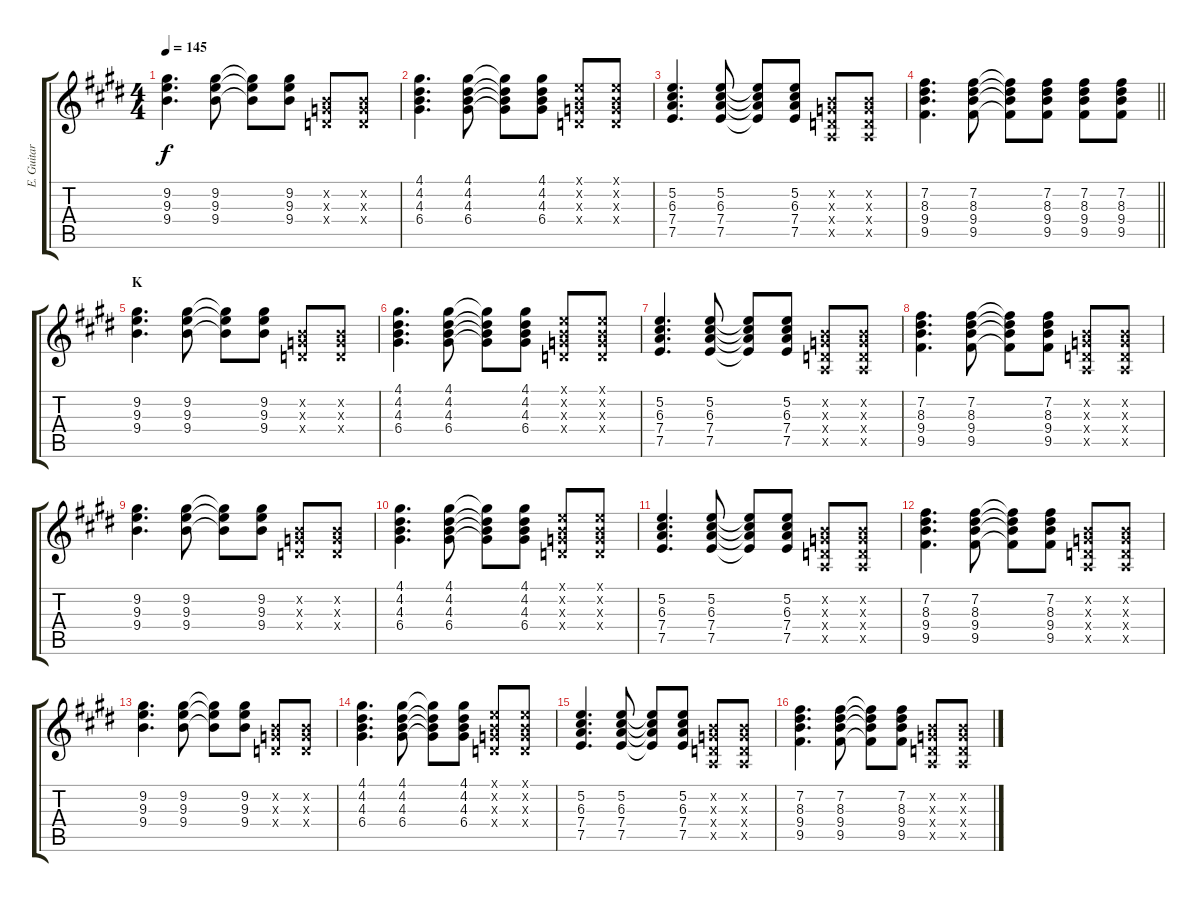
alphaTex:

\track ("E. Guitar I" "E. Guitar ") {instrument overdrivenguitar}
\staff {score tabs}
\tuning (E4 B3 G3 D3 A2 E2) {hide}
\ts (4 4)
\tempo 145
\clef g2
\ks e
(9.2 9.3 9.4).4{d dy f} (9.2 9.3 9.4).8 (9.2{t} 9.3{t} 9.4{t}).8 (9.2 9.3 9.4).8 (0.2{x} 0.3{x} 0.4{x}).8 (0.2{x} 0.3{x} 0.4{x}).8 |
(4.1 4.2 4.3 6.4).4{d} (4.1 4.2 4.3 6.4).8 (4.1{t} 4.2{t} 4.3{t} 6.4{t}).8 (4.1 4.2 4.3 6.4).8 (0.1{x} 0.2{x} 0.3{x} 0.4{x}).8 (0.1{x} 0.2{x} 0.3{x} 0.4{x}).8 |
(5.2 6.3 7.4 7.5).4{d} (5.2 6.3 7.4 7.5).8 (5.2{t} 6.3{t} 7.4{t} 7.5{t}).8 (5.2 6.3 7.4 7.5).8 (0.2{x} 0.3{x} 0.4{x} 0.5{x}).8 (0.2{x} 0.3{x} 0.4{x} 0.5{x}).8 |
\barLineRight lightlight
(7.2 8.3 9.4 9.5).4{d} (7.2 8.3 9.4 9.5).8 (7.2{t} 8.3{t} 9.4{t} 9.5{t}).8 (7.2 8.3 9.4 9.5).8 (7.2 8.3 9.4 9.5).8 (7.2 8.3 9.4 9.5).8 |
\section ("" "K")
(9.2 9.3 9.4).4{d} (9.2 9.3 9.4).8 (9.2{t} 9.3{t} 9.4{t}).8 (9.2 9.3 9.4).8 (0.2{x} 0.3{x} 0.4{x}).8 (0.2{x} 0.3{x} 0.4{x}).8 |
(4.1 4.2 4.3 6.4).4{d} (4.1 4.2 4.3 6.4).8 (4.1{t} 4.2{t} 4.3{t} 6.4{t}).8 (4.1 4.2 4.3 6.4).8 (0.1{x} 0.2{x} 0.3{x} 0.4{x}).8 (0.1{x} 0.2{x} 0.3{x} 0.4{x}).8 |
(5.2 6.3 7.4 7.5).4{d} (5.2 6.3 7.4 7.5).8 (5.2{t} 6.3{t} 7.4{t} 7.5{t}).8 (5.2 6.3 7.4 7.5).8 (0.2{x} 0.3{x} 0.4{x} 0.5{x}).8 (0.2{x} 0.3{x} 0.4{x} 0.5{x}).8 |
(7.2 8.3 9.4 9.5).4{d} (7.2 8.3 9.4 9.5).8 (7.2{t} 8.3{t} 9.4{t} 9.5{t}).8 (7.2 8.3 9.4 9.5).8 (0.2{x} 0.3{x} 0.4{x} 0.5{x}).8 (0.2{x} 0.3{x} 0.4{x} 0.5{x}).8 |
(9.2 9.3 9.4).4{d} (9.2 9.3 9.4).8 (9.2{t} 9.3{t} 9.4{t}).8 (9.2 9.3 9.4).8 (0.2{x} 0.3{x} 0.4{x}).8 (0.2{x} 0.3{x} 0.4{x}).8 |
(4.1 4.2 4.3 6.4).4{d} (4.1 4.2 4.3 6.4).8 (4.1{t} 4.2{t} 4.3{t} 6.4{t}).8 (4.1 4.2 4.3 6.4).8 (0.1{x} 0.2{x} 0.3{x} 0.4{x}).8 (0.1{x} 0.2{x} 0.3{x} 0.4{x}).8 |
(5.2 6.3 7.4 7.5).4{d} (5.2 6.3 7.4 7.5).8 (5.2{t} 6.3{t} 7.4{t} 7.5{t}).8 (5.2 6.3 7.4 7.5).8 (0.2{x} 0.3{x} 0.4{x} 0.5{x}).8 (0.2{x} 0.3{x} 0.4{x} 0.5{x}).8 |
(7.2 8.3 9.4 9.5).4{d} (7.2 8.3 9.4 9.5).8 (7.2{t} 8.3{t} 9.4{t} 9.5{t}).8 (7.2 8.3 9.4 9.5).8 (0.2{x} 0.3{x} 0.4{x} 0.5{x}).8 (0.2{x} 0.3{x} 0.4{x} 0.5{x}).8 |
(9.2 9.3 9.4).4{d} (9.2 9.3 9.4).8 (9.2{t} 9.3{t} 9.4{t}).8 (9.2 9.3 9.4).8 (0.2{x} 0.3{x} 0.4{x}).8 (0.2{x} 0.3{x} 0.4{x}).8 |
(4.1 4.2 4.3 6.4).4{d} (4.1 4.2 4.3 6.4).8 (4.1{t} 4.2{t} 4.3{t} 6.4{t}).8 (4.1 4.2 4.3 6.4).8 (0.1{x} 0.2{x} 0.3{x} 0.4{x}).8 (0.1{x} 0.2{x} 0.3{x} 0.4{x}).8 |
(5.2 6.3 7.4 7.5).4{d} (5.2 6.3 7.4 7.5).8 (5.2{t} 6.3{t} 7.4{t} 7.5{t}).8 (5.2 6.3 7.4 7.5).8 (0.2{x} 0.3{x} 0.4{x} 0.5{x}).8 (0.2{x} 0.3{x} 0.4{x} 0.5{x}).8 |
(7.2 8.3 9.4 9.5).4{d} (7.2 8.3 9.4 9.5).8 (7.2{t} 8.3{t} 9.4{t} 9.5{t}).8 (7.2 8.3 9.4 9.5).8 (0.2{x} 0.3{x} 0.4{x} 0.5{x}).8 (0.2{x} 0.3{x} 0.4{x} 0.5{x}).8
